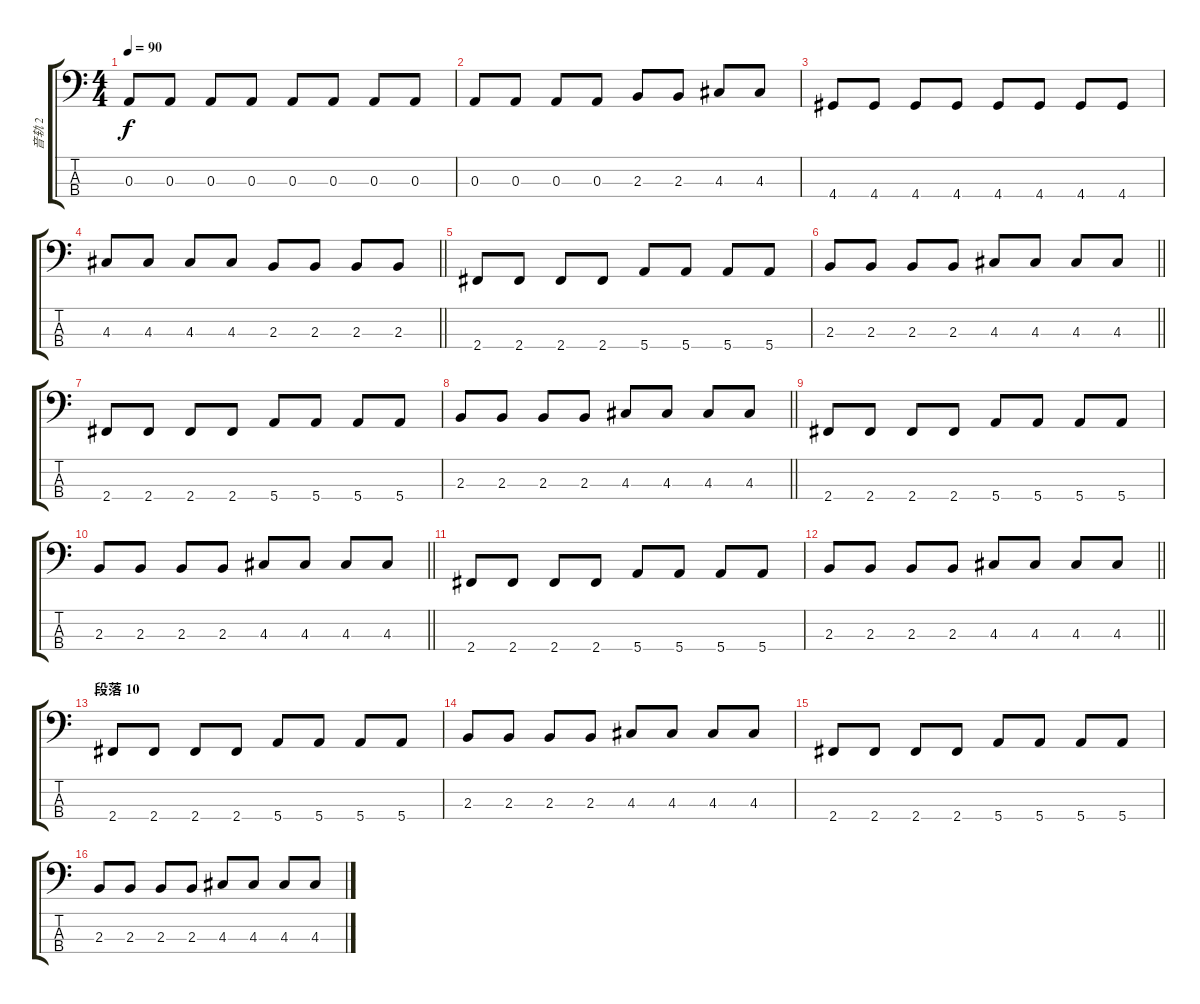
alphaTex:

\track ("音轨 2" "音轨 2") {instrument electricbasspick}
\staff {score tabs}
\tuning (G2 D2 A1 E1) {hide}
\ts (4 4)
\tempo 90
\clef f4
\ks c
0.3.8{dy f} 0.3.8 0.3.8 0.3.8 0.3.8 0.3.8 0.3.8 0.3.8 |
0.3.8 0.3.8 0.3.8 0.3.8 2.3.8 2.3.8 4.3.8 4.3.8 |
4.4.8 4.4.8 4.4.8 4.4.8 4.4.8 4.4.8 4.4.8 4.4.8 |
\barLineRight lightlight
4.3.8 4.3.8 4.3.8 4.3.8 2.3.8 2.3.8 2.3.8 2.3.8 |
2.4.8 2.4.8 2.4.8 2.4.8 5.4.8 5.4.8 5.4.8 5.4.8 |
\barLineRight lightlight
2.3.8 2.3.8 2.3.8 2.3.8 4.3.8 4.3.8 4.3.8 4.3.8 |
2.4.8 2.4.8 2.4.8 2.4.8 5.4.8 5.4.8 5.4.8 5.4.8 |
\barLineRight lightlight
2.3.8 2.3.8 2.3.8 2.3.8 4.3.8 4.3.8 4.3.8 4.3.8 |
2.4.8 2.4.8 2.4.8 2.4.8 5.4.8 5.4.8 5.4.8 5.4.8 |
\barLineRight lightlight
2.3.8 2.3.8 2.3.8 2.3.8 4.3.8 4.3.8 4.3.8 4.3.8 |
2.4.8 2.4.8 2.4.8 2.4.8 5.4.8 5.4.8 5.4.8 5.4.8 |
\barLineRight lightlight
2.3.8 2.3.8 2.3.8 2.3.8 4.3.8 4.3.8 4.3.8 4.3.8 |
\section ("" "段落 10")
2.4.8 2.4.8 2.4.8 2.4.8 5.4.8 5.4.8 5.4.8 5.4.8 |
2.3.8 2.3.8 2.3.8 2.3.8 4.3.8 4.3.8 4.3.8 4.3.8 |
2.4.8 2.4.8 2.4.8 2.4.8 5.4.8 5.4.8 5.4.8 5.4.8 |
2.3.8 2.3.8 2.3.8 2.3.8 4.3.8 4.3.8 4.3.8 4.3.8
